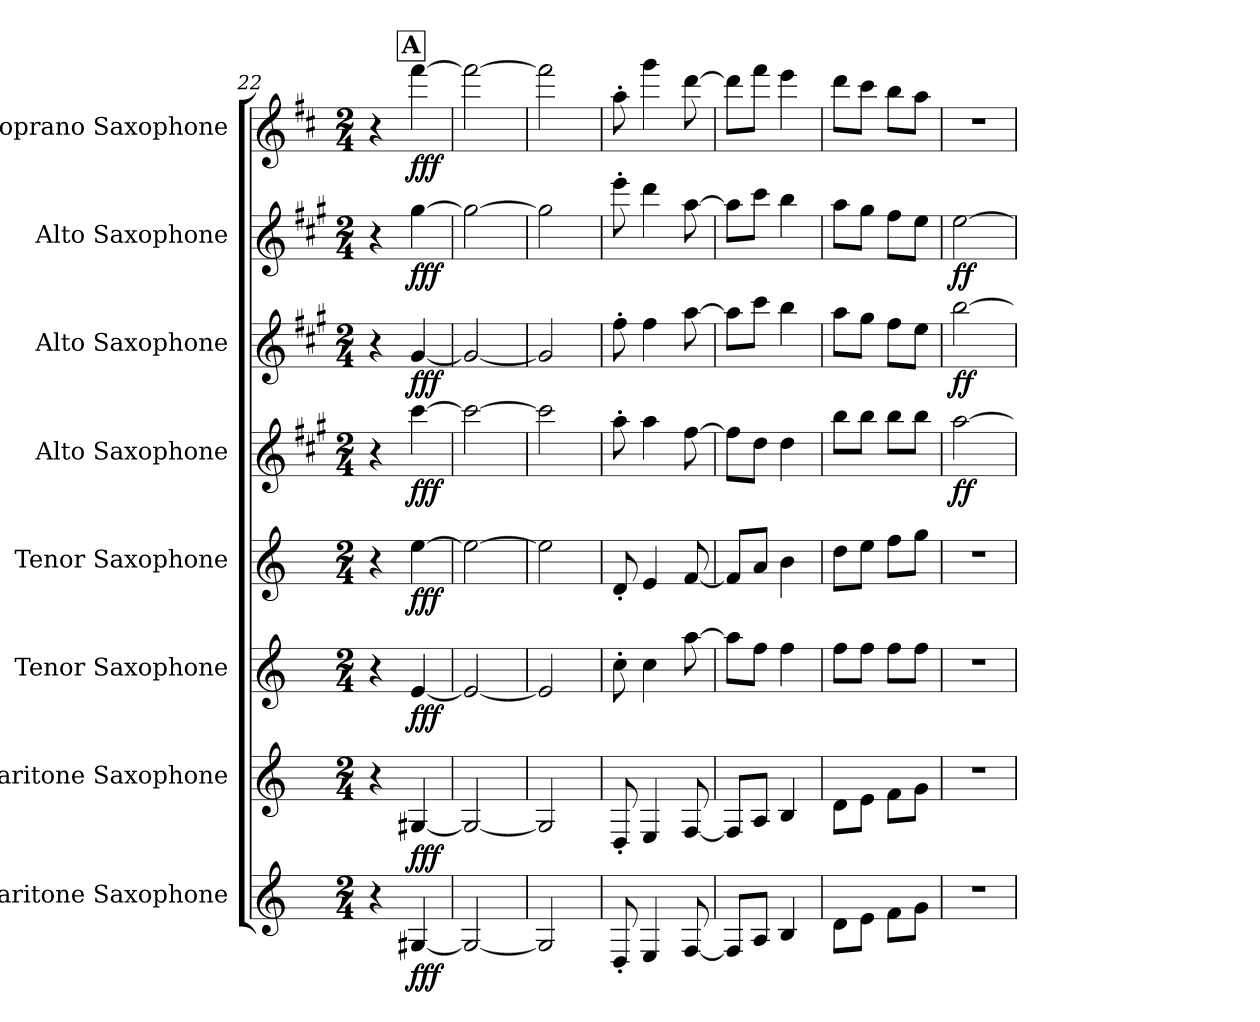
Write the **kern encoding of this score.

**kern	**dynam	**kern	**dynam	**kern	**dynam	**kern	**dynam	**kern	**dynam	**kern	**dynam	**kern	**dynam	**kern	**dynam
*part8	*part8	*part7	*part7	*part6	*part6	*part5	*part5	*part4	*part4	*part3	*part3	*part2	*part2	*part1	*part1
*staff8	*staff8	*staff7	*staff7	*staff6	*staff6	*staff5	*staff5	*staff4	*staff4	*staff3	*staff3	*staff2	*staff2	*staff1	*staff1
*I"Baritone Saxophone	*	*I"Baritone Saxophone	*	*I"Tenor Saxophone	*	*I"Tenor Saxophone	*	*I"Alto Saxophone	*	*I"Alto Saxophone	*	*I"Alto Saxophone	*	*I"Soprano Saxophone	*
*I'Bar. Sax.	*	*I'Bar. Sax.	*	*I'T. Sax.	*	*I'T. Sax.	*	*I'A. Sax.	*	*I'A. Sax.	*	*I'A. Sax.	*	*I'S. Sax.	*
*clefG2	*	*clefG2	*	*clefG2	*	*clefG2	*	*clefG2	*	*clefG2	*	*clefG2	*	*clefG2	*
*ITrd12c21	*	*ITrd12c21	*	*ITrd8c14	*	*ITrd8c14	*	*ITrd5c9	*	*ITrd5c9	*	*ITrd5c9	*	*ITrd1c2	*
*k[]	*	*k[]	*	*k[]	*	*k[]	*	*k[]	*	*k[]	*	*k[]	*	*k[]	*
*M2/4	*	*M2/4	*	*M2/4	*	*M2/4	*	*M2/4	*	*M2/4	*	*M2/4	*	*M2/4	*
!!LO:REH:place=s1:a:B:fs=14:t=A:qo=1
=22	=22	=22	=22	=22	=22	=22	=22	=22	=22	=22	=22	=22	=22	=22	=22
4r	.	4r	.	4r	.	4r	.	4r	.	4r	.	4r	.	4r	.
!	!LO:DY:b	!	!LO:DY:b	!	!LO:DY:b	!	!LO:DY:b	!	!LO:DY:b	!	!LO:DY:b	!	!LO:DY:b	!	!LO:DY:b
[4GG#X/	fff	[4GG#X/	fff	[4E/	fff	[4e\	fff	[4ee\	fff	[4B/	fff	[4b\	fff	[4eee\	fff
=23	=23	=23	=23	=23	=23	=23	=23	=23	=23	=23	=23	=23	=23	=23	=23
2GG#/_	.	2GG#/_	.	2E/_	.	2e\_	.	2ee\_	.	2B/_	.	2b\_	.	2eee\_	.
=24	=24	=24	=24	=24	=24	=24	=24	=24	=24	=24	=24	=24	=24	=24	=24
2GG#/]	.	2GG#/]	.	2E/]	.	2e\]	.	2ee\]	.	2B/]	.	2b\]	.	2eee\]	.
=25	=25	=25	=25	=25	=25	=25	=25	=25	=25	=25	=25	=25	=25	=25	=25
8DD'/	.	8DD'/	.	8c'\	.	8D'/	.	8cc'\	.	8a'\	.	8gg'\	.	8gg'\	.
4EE/	.	4EE/	.	4c\	.	4E/	.	4cc\	.	4a\	.	4ff\	.	4fff\	.
[8FF/	.	[8FF/	.	[8a\	.	[8F/	.	[8a\	.	[8cc\	.	[8cc\	.	[8ccc\	.
=26	=26	=26	=26	=26	=26	=26	=26	=26	=26	=26	=26	=26	=26	=26	=26
8FF/L]	.	8FF/L]	.	8a\L]	.	8F/L]	.	8a\L]	.	8cc\L]	.	8cc\L]	.	8ccc\L]	.
8AA/J	.	8AA/J	.	8f\J	.	8A/J	.	8f\J	.	8ee\J	.	8ee\J	.	8eee\J	.
4BB/	.	4BB/	.	4f\	.	4B\	.	4f\	.	4dd\	.	4dd\	.	4ddd\	.
!!LO:PB:g=z
=27	=27	=27	=27	=27	=27	=27	=27	=27	=27	=27	=27	=27	=27	=27	=27
8D\L	.	8D\L	.	8f\L	.	8d\L	.	8dd\L	.	8cc\L	.	8cc\L	.	8ccc\L	.
8E\J	.	8E\J	.	8f\J	.	8e\J	.	8dd\J	.	8b\J	.	8b\J	.	8bb\J	.
8F\L	.	8F\L	.	8f\L	.	8f\L	.	8dd\L	.	8a\L	.	8a\L	.	8aa\L	.
8G\J	.	8G\J	.	8f\J	.	8g\J	.	8dd\J	.	8g\J	.	8g\J	.	8gg\J	.
=28	=28	=28	=28	=28	=28	=28	=28	=28	=28	=28	=28	=28	=28	=28	=28
!	!	!	!	!	!	!	!	!	!LO:DY:b	!	!	!	!	!	!
!	!	!	!	!	!	!	!	!	!LO:DY:n=1:b	!	!LO:DY:b	!	!	!	!
!	!	!	!	!	!	!	!	!	!	!	!LO:DY:n=1:b	!	!LO:DY:b	!	!
!	!	!	!	!	!	!	!	!	!	!	!	!	!LO:DY:n=1:b	!	!
2r	.	2r	.	2r	.	2r	.	[2cc\	f f	[2dd\	f f	[2g\	f f	2r	.
=	=	=	=	=	=	=	=	=	=	=	=	=	=	=	=
*-	*-	*-	*-	*-	*-	*-	*-	*-	*-	*-	*-	*-	*-	*-	*-
